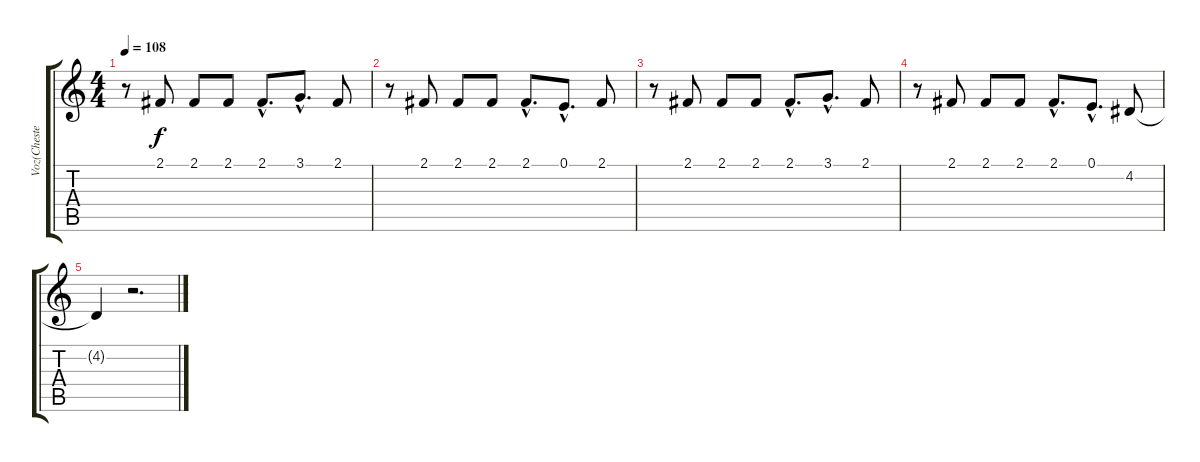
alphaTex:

\track ("Voz(Chester)" "Voz(Cheste") {instrument synthvoice}
\staff {score tabs}
\tuning (E4 B3 G3 D3 A2 E2) {hide}
\ts (4 4)
\tempo 108
\clef g2
\ks c
r.8{dy f} 2.1.8 2.1.8 2.1.8 2.1{hac}.8{d} 3.1{hac}.8{d} 2.1.8 |
r.8 2.1.8 2.1.8 2.1.8 2.1{hac}.8{d} 0.1{hac}.8{d} 2.1.8 |
r.8 2.1.8 2.1.8 2.1.8 2.1{hac}.8{d} 3.1{hac}.8{d} 2.1.8 |
r.8 2.1.8 2.1.8 2.1.8 2.1{hac}.8{d} 0.1{hac}.8{d} 4.2.8 |
4.2{t}.4 r.2{d}
